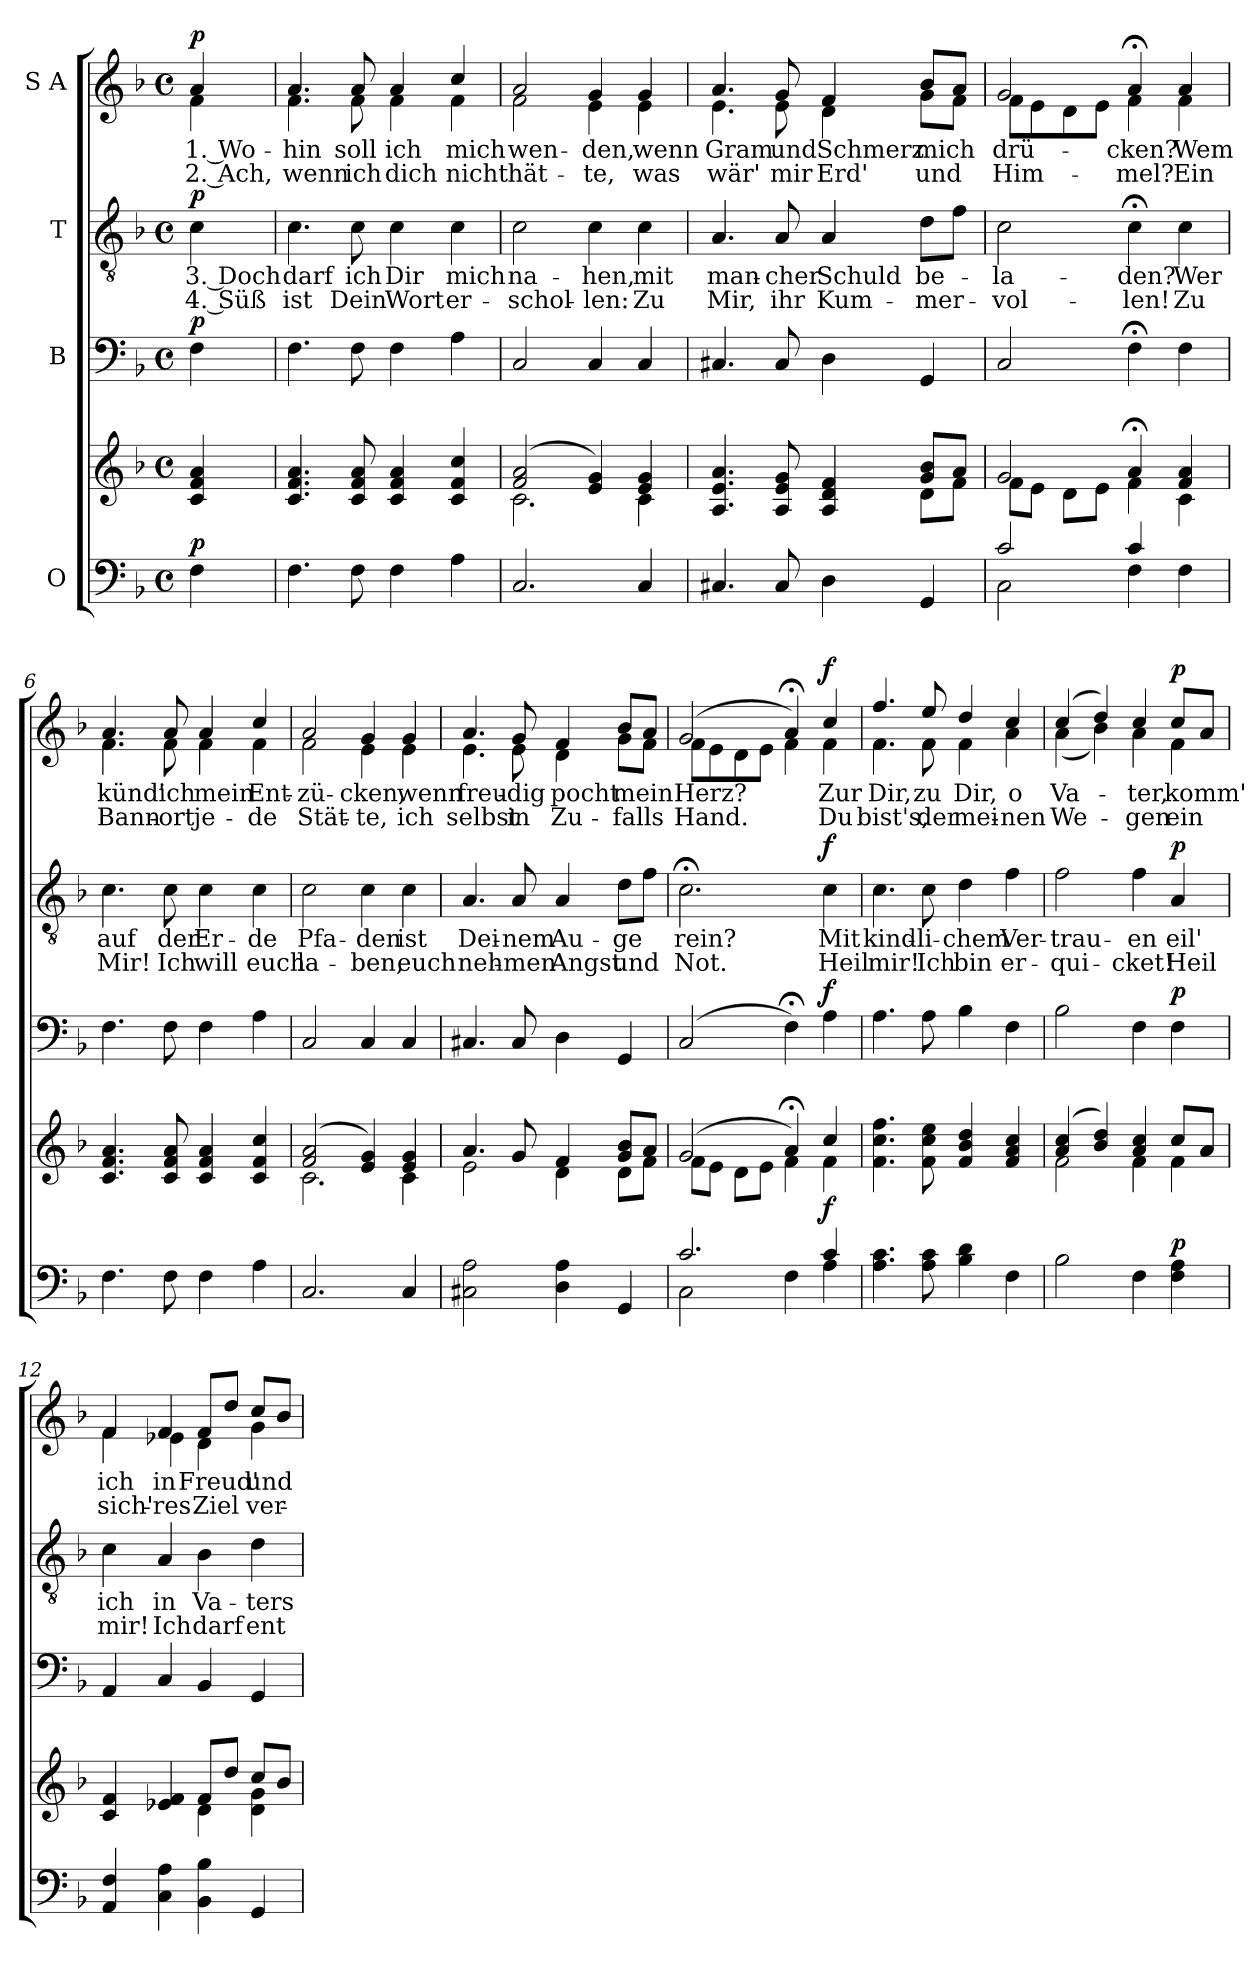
**kern	**kern	**dynam	**kern	**dynam	**kern	**text	**text	**dynam	**kern	**text	**text	**dynam
*part4	*part4	*part4	*part3	*part3	*part2	*part2	*part2	*part2	*part1	*part1	*part1	*part1
*staff5	*staff4	*staff4/5	*staff3	*staff3	*staff2	*staff2	*staff2	*staff2	*staff1	*staff1	*staff1	*staff1
*I"O	*	*	*I"B	*	*I"T	*	*	*	*I"S A	*	*	*
*clefF4	*clefG2	*	*clefF4	*	*clefGv2	*	*	*	*clefG2	*	*	*
*k[b-]	*k[b-]	*	*k[b-]	*	*k[b-]	*	*	*	*k[b-]	*	*	*
*M4/4	*M4/4	*	*M4/4	*	*M4/4	*	*	*	*M4/4	*	*	*
*met(c)	*met(c)	*	*met(c)	*	*met(c)	*	*	*	*met(c)	*	*	*
=1	=1	=1	=1	=1	=1	=1	=1	=1	=1	=1	=1	=1
!	!	!	!	!	!	!	!	!	!LO:TX:a:B:t=Mäßig	!	!	!
!	!	!	!	!	!	!	!	!	!LO:TX:a:t=1. Zum Eingang	!	!	!
!	!	!LO:DY:a=2	!	!LO:DY:a	!	!LO:LY:b	!LO:LY:b	!LO:DY:a	!	!LO:LY:b	!LO:LY:b	!LO:DY:a
*	*	*	*	*	*	*	*	*	*^	*	*	*
4F\	4c/ 4f/ 4a/	p	4F\	p	4c\	3. Doch	4. Süß	p	4a/	4f\	1. Wo-	2. Ach,	p
=2	=2	=2	=2	=2	=2	=2	=2	=2	=2	=2	=2	=2	=2
!	!	!	!	!	!	!LO:LY:b	!LO:LY:b	!	!	!	!LO:LY:b	!LO:LY:b	!
4.F\	4.c/ 4.f/ 4.a/	.	4.F\	.	4.c\	darf	ist	.	4.a/	4.f\	-hin	wenn	.
!	!	!	!	!	!	!LO:LY:b	!LO:LY:b	!	!	!	!LO:LY:b	!LO:LY:b	!
8F\	8c/ 8f/ 8a/	.	8F\	.	8c\	ich	Dein	.	8a/	8f\	soll	ich	.
!	!	!	!	!	!	!LO:LY:b	!LO:LY:b	!	!	!	!LO:LY:b	!LO:LY:b	!
4F\	4c/ 4f/ 4a/	.	4F\	.	4c\	Dir	Wort	.	4a/	4f\	ich	dich	.
!	!	!	!	!	!	!LO:LY:b	!LO:LY:b	!	!	!	!LO:LY:b	!LO:LY:b	!
4A\	4c/ 4f/ 4cc/	.	4A\	.	4c\	mich	er-	.	4cc/	4f\	mich	nicht	.
=3	=3	=3	=3	=3	=3	=3	=3	=3	=3	=3	=3	=3	=3
*	*^	*	*	*	*	*	*	*	*	*	*	*	*
!	!	!	!	!	!	!	!LO:LY:b	!LO:LY:b	!	!	!	!LO:LY:b	!LO:LY:b	!
2.C/	(>2f/ 2a/	2.c\	.	2C/	.	2c\	na-	-schol-	.	2a/	2f\	wen-	hät-	.
!	!	!	!	!	!	!	!LO:LY:b	!LO:LY:b	!	!	!	!LO:LY:b	!LO:LY:b	!
.	4e/ 4g/)	.	.	4C/	.	4c\	-hen,	-len:	.	4g/	4e\	-den,	-te,	.
!	!	!	!	!	!	!	!LO:LY:b	!LO:LY:b	!	!	!	!LO:LY:b	!LO:LY:b	!
4C/	4e/ 4g/	4c\	.	4C/	.	4c\	mit	Zu	.	4g/	4e\	wenn	was	.
=4	=4	=4	=4	=4	=4	=4	=4	=4	=4	=4	=4	=4	=4	=4
!	!	!	!	!	!	!	!LO:LY:b	!LO:LY:b	!	!	!	!LO:LY:b	!LO:LY:b	!
4.C#X/	4.A/ 4.e/ 4.a/	2.ryy	.	4.C#X/	.	4.A/	man-	Mir,	.	4.a/	4.e\	Gram	wär'	.
!	!	!	!	!	!	!	!LO:LY:b	!LO:LY:b	!	!	!	!LO:LY:b	!LO:LY:b	!
8C#/	8A/ 8e/ 8g/	.	.	8C#/	.	8A/	-cher	ihr	.	8g/	8e\	und	mir	.
!	!	!	!	!	!	!	!LO:LY:b	!LO:LY:b	!	!	!	!LO:LY:b	!LO:LY:b	!
4D\	4A/ 4d/ 4f/	.	.	4D\	.	4A/	Schuld	Kum-	.	4f/	4d\	Schmerz	Erd'	.
!	!	!	!	!	!	!	!LO:LY:b	!LO:LY:b	!	!	!	!LO:LY:b	!LO:LY:b	!
4GG/	8g/ 8b-/L	8d\L	.	4GG/	.	8d\L	be-	mer-	.	8b-/L	8g\L	mich	und	.
.	8a/J	8f\J	.	.	.	8f\J	.	.	.	8a/J	8f\J	.	.	.
=5	=5	=5	=5	=5	=5	=5	=5	=5	=5	=5	=5	=5	=5	=5
*^	*	*	*	*	*	*	*	*	*	*	*	*	*	*
!	!	!	!	!	!	!	!	!LO:LY:b	!LO:LY:b	!	!	!	!LO:LY:b	!LO:LY:b	!
2c/	2C\	2g/	8f\L	.	2C/	.	2c\	-la-	-vol-	.	2g/	8f\L	drü-	Him-	.
.	.	.	8e\J	.	.	.	.	.	.	.	.	8e\	.	.	.
.	.	.	8d\L	.	.	.	.	.	.	.	.	8d\	.	.	.
.	.	.	8e\J	.	.	.	.	.	.	.	.	8e\J	.	.	.
!	!	!	!	!	!	!	!	!LO:LY:b	!LO:LY:b	!	!	!	!LO:LY:b	!LO:LY:b	!
4c/	4F\	4a;</	4f\	.	4F;<\	.	4c;<\	-den?	-len!	.	4a;</	4f\	-cken?	-mel?	.
!	!	!	!	!	!	!	!	!LO:LY:b	!LO:LY:b	!	!	!	!LO:LY:b	!LO:LY:b	!
4ryy	4F\	4f/ 4a/	4c\	.	4F\	.	4c\	Wer	Zu	.	4a/	4f\	Wem	Ein	.
!!LO:LB:g=z	!!
=6	=6	=6	=6	=6	=6	=6	=6	=6	=6	=6	=6	=6	=6	=6	=6
!	!	!	!	!	!	!	!	!LO:LY:b	!LO:LY:b	!	!	!	!LO:LY:b	!LO:LY:b	!
*v	*v	*	*	*	*	*	*	*	*	*	*	*	*	*	*
*	*v	*v	*	*	*	*	*	*	*	*	*	*	*	*
4.F\	4.c/ 4.f/ 4.a/	.	4.F\	.	4.c\	auf	Mir!	.	4.a/	4.f\	künd'	Bann-	.
!	!	!	!	!	!	!LO:LY:b	!LO:LY:b	!	!	!	!LO:LY:b	!LO:LY:b	!
8F\	8c/ 8f/ 8a/	.	8F\	.	8c\	der	Ich	.	8a/	8f\	ich	-ort	.
!	!	!	!	!	!	!LO:LY:b	!LO:LY:b	!	!	!	!LO:LY:b	!LO:LY:b	!
4F\	4c/ 4f/ 4a/	.	4F\	.	4c\	Er-	will	.	4a/	4f\	mein	je-	.
!	!	!	!	!	!	!LO:LY:b	!LO:LY:b	!	!	!	!LO:LY:b	!LO:LY:b	!
4A\	4c/ 4f/ 4cc/	.	4A\	.	4c\	-de	euch	.	4cc/	4f\	Ent-	-de	.
=7	=7	=7	=7	=7	=7	=7	=7	=7	=7	=7	=7	=7	=7
*	*^	*	*	*	*	*	*	*	*	*	*	*	*
!	!	!	!	!	!	!	!LO:LY:b	!LO:LY:b	!	!	!	!LO:LY:b	!LO:LY:b	!
2.C/	(>2f/ 2a/	2.c\	.	2C/	.	2c\	Pfa-	la-	.	2a/	2f\	-zü-	Stät-	.
!	!	!	!	!	!	!	!LO:LY:b	!LO:LY:b	!	!	!	!LO:LY:b	!LO:LY:b	!
.	4e/ 4g/)	.	.	4C/	.	4c\	-den	-ben,	.	4g/	4e\	-cken,	-te,	.
!	!	!	!	!	!	!	!LO:LY:b	!LO:LY:b	!	!	!	!LO:LY:b	!LO:LY:b	!
4C/	4e/ 4g/	4c\	.	4C/	.	4c\	ist	euch	.	4g/	4e\	wenn	ich	.
=8	=8	=8	=8	=8	=8	=8	=8	=8	=8	=8	=8	=8	=8	=8
!	!	!	!	!	!	!	!LO:LY:b	!LO:LY:b	!	!	!	!LO:LY:b	!LO:LY:b	!
2C#X\ 2A\	4.a/	2e\	.	4.C#X/	.	4.A/	Dei-	neh-	.	4.a/	4.e\	freu-	selbst	.
!	!	!	!	!	!	!	!LO:LY:b	!LO:LY:b	!	!	!	!LO:LY:b	!LO:LY:b	!
.	8g/	.	.	8C#/	.	8A/	-nem	-men	.	8g/	8e\	-dig	in	.
!	!	!	!	!	!	!	!LO:LY:b	!LO:LY:b	!	!	!	!LO:LY:b	!LO:LY:b	!
4D\ 4A\	4f/	4d\	.	4D\	.	4A/	Au-	Angst	.	4f/	4d\	pocht	Zu-	.
!	!	!	!	!	!	!	!LO:LY:b	!LO:LY:b	!	!	!	!LO:LY:b	!LO:LY:b	!
4GG/	8g/ 8b-/L	8d\L	.	4GG/	.	8d\L	-ge	und	.	8b-/L	8g\L	mein	-falls	.
.	8a/J	8f\J	.	.	.	8f\J	.	.	.	8a/J	8f\J	.	.	.
=9	=9	=9	=9	=9	=9	=9	=9	=9	=9	=9	=9	=9	=9	=9
*^	*	*	*	*	*	*	*	*	*	*	*	*	*	*
!	!	!	!	!	!	!	!	!LO:LY:b	!LO:LY:b	!	!	!	!LO:LY:b	!LO:LY:b	!
2.c/	2C\	(>2g/	8f\L	.	(>2C/	.	2.c;<\	rein?	Not.	.	(>2g/	8f\L	Herz?	Hand.	.
.	.	.	8e\J	.	.	.	.	.	.	.	.	8e\	.	.	.
.	.	.	8d\L	.	.	.	.	.	.	.	.	8d\	.	.	.
.	.	.	8e\J	.	.	.	.	.	.	.	.	8e\J	.	.	.
.	4F\	4a;</)	4f\	.	4F;<\)	.	.	.	.	.	4a;</)	4f\	.	.	.
!	!	!	!	!LO:DY:a=2	!	!LO:DY:a	!	!LO:LY:b	!LO:LY:b	!LO:DY:a	!	!	!LO:LY:b	!LO:LY:b	!LO:DY:a
4c/	4A\	4cc/	4f\	f	4A\	f	4c\	Mit	Heil	f	4cc/	4f\	Zur	Du	f
=10	=10	=10	=10	=10	=10	=10	=10	=10	=10	=10	=10	=10	=10	=10	=10
!	!	!	!	!	!	!	!	!LO:LY:b	!LO:LY:b	!	!	!	!LO:LY:b	!LO:LY:b	!
*v	*v	*	*	*	*	*	*	*	*	*	*	*	*	*	*
*	*v	*v	*	*	*	*	*	*	*	*	*	*	*	*
4.A\ 4.c\	4.f\ 4.cc\ 4.ff\	.	4.A\	.	4.c\	kind-	mir!	.	4.ff/	4.f\	Dir,	bist's,	.
!	!	!	!	!	!	!LO:LY:b	!LO:LY:b	!	!	!	!LO:LY:b	!LO:LY:b	!
8A\ 8c\	8f\ 8cc\ 8ee\	.	8A\	.	8c\	-li-	Ich	.	8ee/	8f\	zu	der	.
!	!	!	!	!	!	!LO:LY:b	!LO:LY:b	!	!	!	!LO:LY:b	!LO:LY:b	!
4B-\ 4d\	4f/ 4b-/ 4dd/	.	4B-\	.	4d\	-chem	bin	.	4dd/	4f\	Dir,	mei-	.
!	!	!	!	!	!	!LO:LY:b	!LO:LY:b	!	!	!	!LO:LY:b	!LO:LY:b	!
4F\	4f/ 4a/ 4cc/	.	4F\	.	4f\	Ver-	er-	.	4cc/	4a\	o	-nen	.
=11	=11	=11	=11	=11	=11	=11	=11	=11	=11	=11	=11	=11	=11
*	*^	*	*	*	*	*	*	*	*	*	*	*	*
!	!	!	!	!	!	!	!LO:LY:b	!LO:LY:b	!	!	!	!LO:LY:b	!LO:LY:b	!
2B-\	(>4a/ 4cc/	2f\	.	2B-\	.	2f\	-trau-	-qui-	.	(>4cc/	(<4a\	Va-	We-	.
.	4b-/ 4dd/)	.	.	.	.	.	.	.	.	4dd/)	4b-\)	.	.	.
!	!	!	!	!	!	!	!LO:LY:b	!LO:LY:b	!	!	!	!LO:LY:b	!LO:LY:b	!
4F\	4a/ 4cc/	4f\	.	4F\	.	4f\	-en	-cket!	.	4cc/	4a\	-ter,	-gen	.
!	!	!	!LO:DY:a=2	!	!LO:DY:a	!	!LO:LY:b	!LO:LY:b	!LO:DY:a	!	!	!LO:LY:b	!LO:LY:b	!LO:DY:a
4F\ 4A\	8cc/L	4f\	p	4F\	p	4A/	eil'	-Heil	p	8cc/L	4f\	komm'	ein	p
.	8a/J	.	.	.	.	.	.	.	.	8a/J	.	.	.	.
!!LO:LB:g=z	!!
=12	=12	=12	=12	=12	=12	=12	=12	=12	=12	=12	=12	=12	=12	=12
!	!	!	!	!	!	!	!LO:LY:b	!LO:LY:b	!	!	!	!LO:LY:b	!LO:LY:b	!
4AA/ 4F/	4c/ 4f/	2ryy	.	4AA/	.	4c\	ich	mir!	.	4f/	4f\	ich	sich'-	.
!	!	!	!	!	!	!	!LO:LY:b	!LO:LY:b	!	!	!	!LO:LY:b	!LO:LY:b	!
4C\ 4A\	4e-X/ 4f/	.	.	4C/	.	4A/	in	Ich	.	4f/	4e-X\	in	-res	.
!	!	!	!	!	!	!	!LO:LY:b	!LO:LY:b	!	!	!	!LO:LY:b	!LO:LY:b	!
4BB-\ 4B-\	8f/L	4d\	.	4BB-/	.	4B-\	Va-	darf	.	8f/L	4d\	Freud'	Ziel	.
.	8dd/J	.	.	.	.	.	.	.	.	8dd/J	.	.	.	.
!	!	!	!	!	!	!	!LO:LY:b	!LO:LY:b	!	!	!	!LO:LY:b	!LO:LY:b	!
4GG/	8cc/L	4d\ 4g\	.	4GG/	.	4d\	-ters	ent-	.	8cc/L	4g\	und	ver-	.
.	8b-/J	.	.	.	.	.	.	.	.	8b-/J	.	.	.	.
*	*v	*v	*	*	*	*	*	*	*	*v	*v	*	*	*
=	=	=	=	=	=	=	=	=	=	=	=	=
*-	*-	*-	*-	*-	*-	*-	*-	*-	*-	*-	*-	*-
